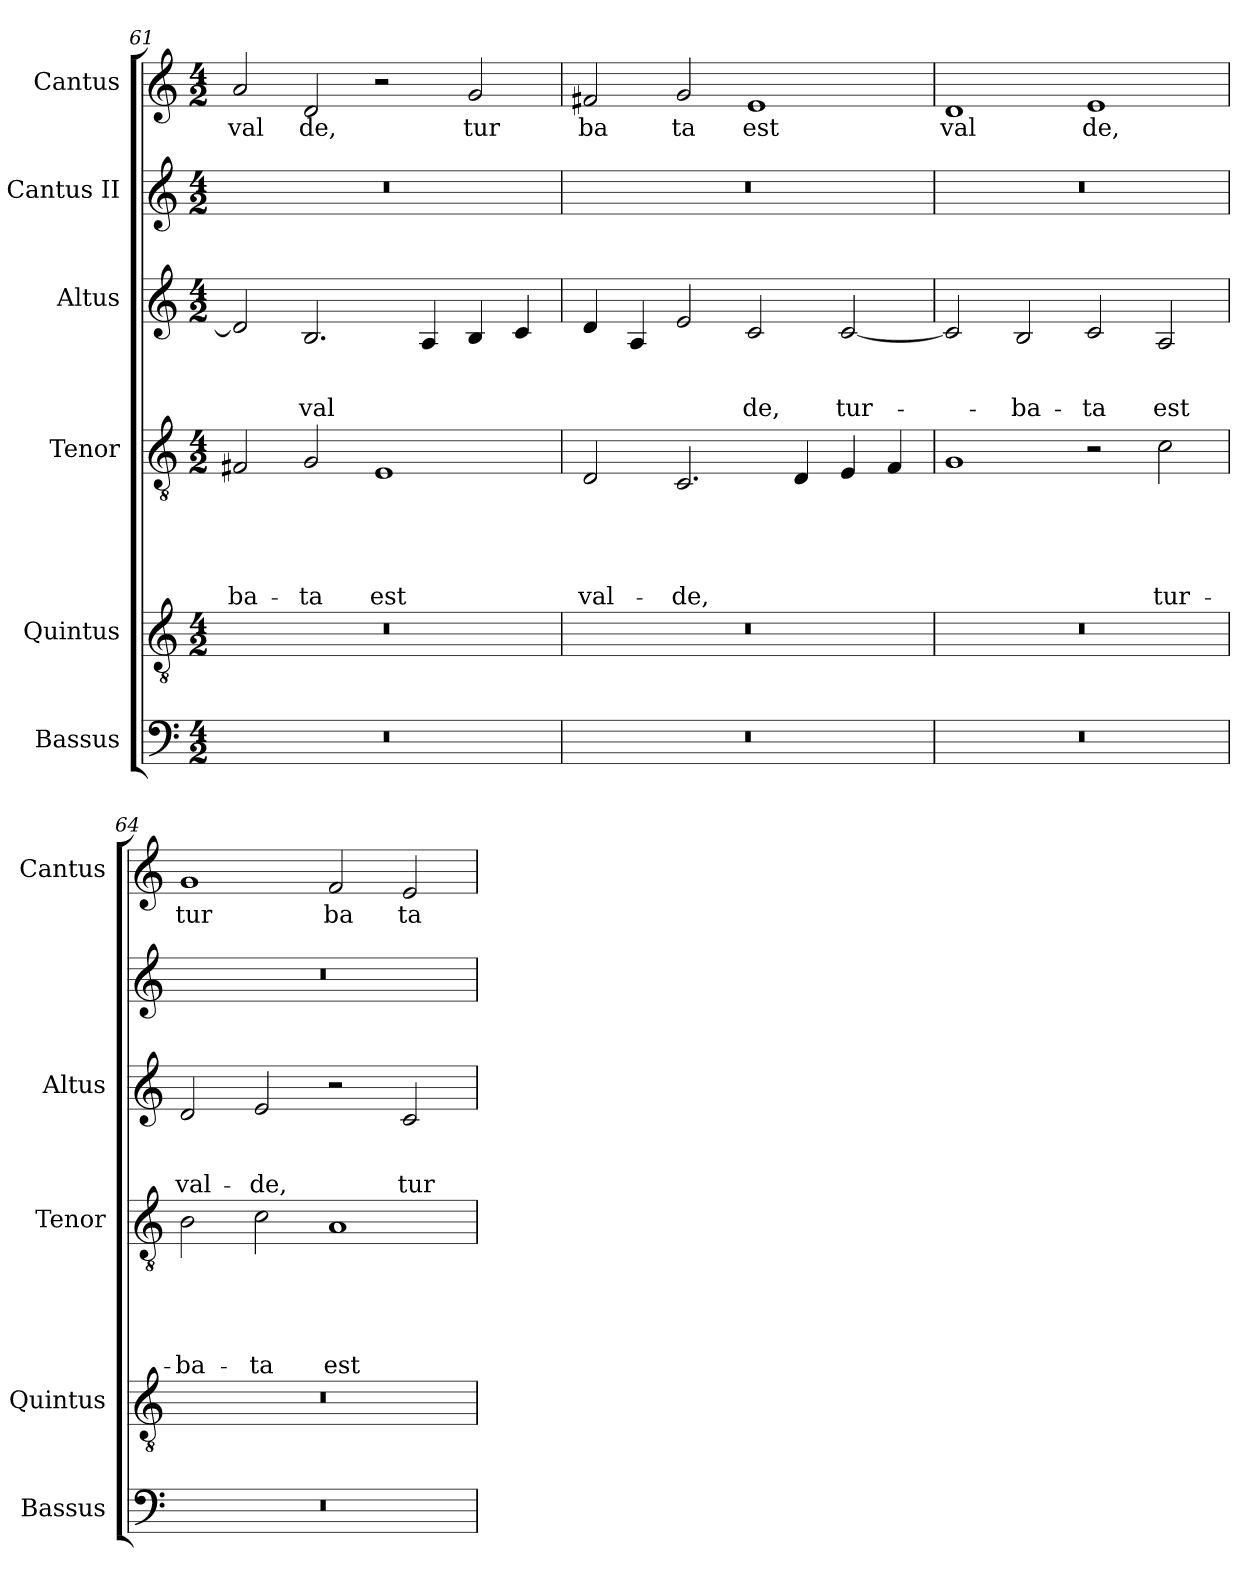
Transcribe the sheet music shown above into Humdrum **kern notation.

**kern	**kern	**kern	**text	**text	**text	**text	**text	**kern	**text	**text	**text	**kern	**kern	**text
*part6	*part5	*part4	*part4	*part4	*part4	*part4	*part4	*part3	*part3	*part3	*part3	*part2	*part1	*part1
*staff6	*staff5	*staff4	*staff4	*staff4	*staff4	*staff4	*staff4	*staff3	*staff3	*staff3	*staff3	*staff2	*staff1	*staff1
*I"Bassus	*I"Quintus	*I"Tenor	*	*	*	*	*	*I"Altus	*	*	*	*I"Cantus II	*I"Cantus	*
*I'Bassus	*I'Quintus	*I'Tenor	*	*	*	*	*	*I'Altus	*	*	*	*	*I'Cantus	*
*clefF4	*clefGv2	*clefGv2	*	*	*	*	*	*clefG2	*	*	*	*clefG2	*clefG2	*
*k[]	*k[]	*k[]	*	*	*	*	*	*k[]	*	*	*	*k[]	*k[]	*
*C:	*C:	*C:	*	*	*	*	*	*C:	*	*	*	*C:	*C:	*
*M4/2	*M4/2	*M4/2	*	*	*	*	*	*M4/2	*	*	*	*M4/2	*M4/2	*
=61	=61	=61	=61	=61	=61	=61	=61	=61	=61	=61	=61	=61	=61	=61
!	!	!	!	!	!	!	!LO:LY:b	!	!	!	!	!	!	!LO:LY:b
0r	0r	2F#X/	.	.	.	.	-ba-	2d/]	.	.	.	0r	2a/	val
!	!	!	!	!	!	!	!LO:LY:b	!	!	!	!LO:LY:b	!	!	!LO:LY:b
.	.	2G/	.	.	.	.	-ta	2.B/	.	.	val	.	2d/	de,
!	!	!	!	!	!	!	!LO:LY:b	!	!	!	!	!	!	!
.	.	1E	.	.	.	.	est	.	.	.	.	.	2r	.
.	.	.	.	.	.	.	.	4A/	.	.	.	.	.	.
!	!	!	!	!	!	!	!	!	!	!	!	!	!	!LO:LY:b
.	.	.	.	.	.	.	.	4B/	.	.	.	.	2g/	tur
.	.	.	.	.	.	.	.	4c/	.	.	.	.	.	.
!!LO:PB:g=z
=62	=62	=62	=62	=62	=62	=62	=62	=62	=62	=62	=62	=62	=62	=62
!	!	!	!	!	!	!	!LO:LY:b	!	!	!	!	!	!	!LO:LY:b
0r	0r	2D/	.	.	.	.	val-	4d/	.	.	.	0r	2f#X/	ba
.	.	.	.	.	.	.	.	4A/	.	.	.	.	.	.
!	!	!	!	!	!	!	!LO:LY:b	!	!	!	!	!	!	!LO:LY:b
.	.	2.C/	.	.	.	.	-de,	2e/	.	.	.	.	2g/	ta
!	!	!	!	!	!	!	!	!	!	!	!LO:LY:b	!	!	!LO:LY:b
.	.	.	.	.	.	.	.	2c/	.	.	de,	.	1e	est
.	.	4D/	.	.	.	.	.	.	.	.	.	.	.	.
!	!	!	!	!	!	!	!	!	!	!	!LO:LY:b	!	!	!
.	.	4E/	.	.	.	.	.	[<2c/	.	.	tur-	.	.	.
.	.	4F/	.	.	.	.	.	.	.	.	.	.	.	.
=63	=63	=63	=63	=63	=63	=63	=63	=63	=63	=63	=63	=63	=63	=63
!	!	!	!	!	!	!	!	!	!	!	!	!	!	!LO:LY:b
0r	0r	1G	.	.	.	.	.	2c/]	.	.	.	0r	1d	val
!	!	!	!	!	!	!	!	!	!	!	!LO:LY:b	!	!	!
.	.	.	.	.	.	.	.	2B/	.	.	-ba-	.	.	.
!	!	!	!	!	!	!	!	!	!	!	!LO:LY:b	!	!	!LO:LY:b
.	.	2r	.	.	.	.	.	2c/	.	.	-ta	.	1e	de,
!	!	!	!	!	!	!	!LO:LY:b	!	!	!	!LO:LY:b	!	!	!
.	.	2c\	.	.	.	.	tur-	2A/	.	.	est	.	.	.
=64	=64	=64	=64	=64	=64	=64	=64	=64	=64	=64	=64	=64	=64	=64
!	!	!	!	!	!	!	!LO:LY:b	!	!	!	!LO:LY:b	!	!	!LO:LY:b
0r	0r	2B\	.	.	.	.	-ba-	2d/	.	.	val-	0r	1g	tur
!	!	!	!	!	!	!	!LO:LY:b	!	!	!	!LO:LY:b	!	!	!
.	.	2c\	.	.	.	.	-ta	2e/	.	.	-de,	.	.	.
!	!	!	!	!	!	!	!LO:LY:b	!	!	!	!	!	!	!LO:LY:b
.	.	1A	.	.	.	.	est	2r	.	.	.	.	2f/	ba
!	!	!	!	!	!	!	!	!	!	!	!LO:LY:b	!	!	!LO:LY:b
.	.	.	.	.	.	.	.	2c/	.	.	tur-	.	2e/	ta
=	=	=	=	=	=	=	=	=	=	=	=	=	=	=
*-	*-	*-	*-	*-	*-	*-	*-	*-	*-	*-	*-	*-	*-	*-
